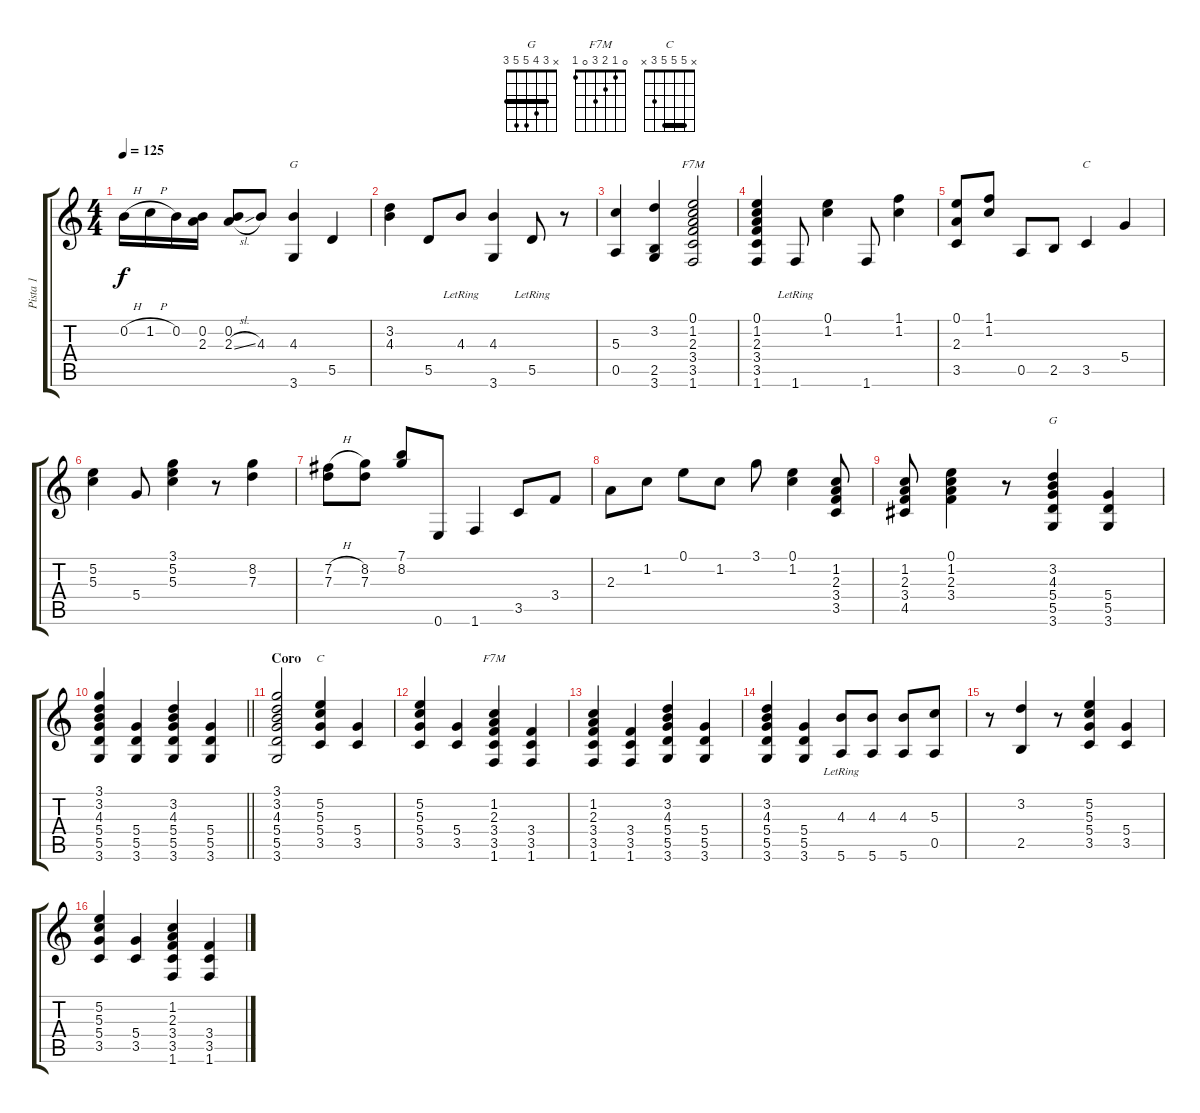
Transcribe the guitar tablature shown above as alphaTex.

\track ("Pista 1" "Pista 1") {instrument acousticguitarnylon}
\staff {score tabs}
\tuning (E4 B3 G3 D3 A2 E2) {hide}
\chord ("G" 3 3 4 5 5 3) {barre 3}
\chord ("F7M" 0 1 2 3 3 1)
\chord ("C" 3 5 5 5 3 x) {barre 3}
\chord ("G" x 3 4 5 5 3) {barre 3}
\chord ("C" x 5 5 5 3 x) {barre 5}
\chord ("F7M" 0 1 2 3 0 1)
\ts (4 4)
\tempo 125
\clef g2
\ks c
0.2{h}.16{dy f} 1.2{h}.16 0.2.16 (0.2 2.3).16 (0.2 2.3{sl}).8 4.3.8 (4.3 3.6).4{ch "G"} 5.5.4 |
(3.2 4.3).4 5.5.8 4.3{lr}.8 (4.3 3.6).4 5.5{lr}.8 r.8 |
(5.3 0.5).4 (3.2 2.5 3.6).4 (0.1 1.2 2.3 3.4 3.5 1.6).2{ch "F7M"} |
(0.1 1.2 2.3 3.4 3.5 1.6).4 1.6{lr}.8 (0.1 1.2).4 1.6.8 (1.1 1.2).4 |
(0.1 2.3 3.5).8 (1.1 1.2).8 0.5.8 2.5.8 3.5.4{ch "C"} 5.4.4 |
(5.2 5.3).4 5.4.8 (3.1 5.2 5.3).4 r.8 (8.2 7.3).4 |
(7.2{h} 7.3).8 (8.2 7.3).8 (7.1 8.2).8 0.6.8 1.6.4 3.5.8 3.4.8 |
2.3.8 1.2.8 0.1.8 1.2.8 3.1.8 (0.1 1.2).4 (1.2 2.3 3.4 3.5).8 |
(1.2 2.3 3.4 4.5).8 (0.1 1.2 2.3 3.4).4 r.8 (3.2 4.3 5.4 5.5 3.6).4{ch "G"} (5.4 5.5 3.6).4 |
\barLineRight lightlight
(3.1 3.2 4.3 5.4 5.5 3.6).4 (5.4 5.5 3.6).4 (3.2 4.3 5.4 5.5 3.6).4 (5.4 5.5 3.6).4 |
\section ("" "Coro")
(3.1 3.2 4.3 5.4 5.5 3.6).2 (5.2 5.3 5.4 3.5).4{ch "C"} (5.4 3.5).4 |
(5.2 5.3 5.4 3.5).4 (5.4 3.5).4 (1.2 2.3 3.4 3.5 1.6).4{ch "F7M"} (3.4 3.5 1.6).4 |
(1.2 2.3 3.4 3.5 1.6).4 (3.4 3.5 1.6).4 (3.2 4.3 5.4 5.5 3.6).4 (5.4 5.5 3.6).4 |
(3.2 4.3 5.4 5.5 3.6).4 (5.4 5.5 3.6).4 (4.3{lr} 5.6).8 (4.3 5.6).8 (4.3 5.6).8 (5.3 0.5).8 |
r.8 (3.2 2.5).4 r.8 (5.2 5.3 5.4 3.5).4 (5.4 3.5).4 |
(5.2 5.3 5.4 3.5).4 (5.4 3.5).4 (1.2 2.3 3.4 3.5 1.6).4 (3.4 3.5 1.6).4
